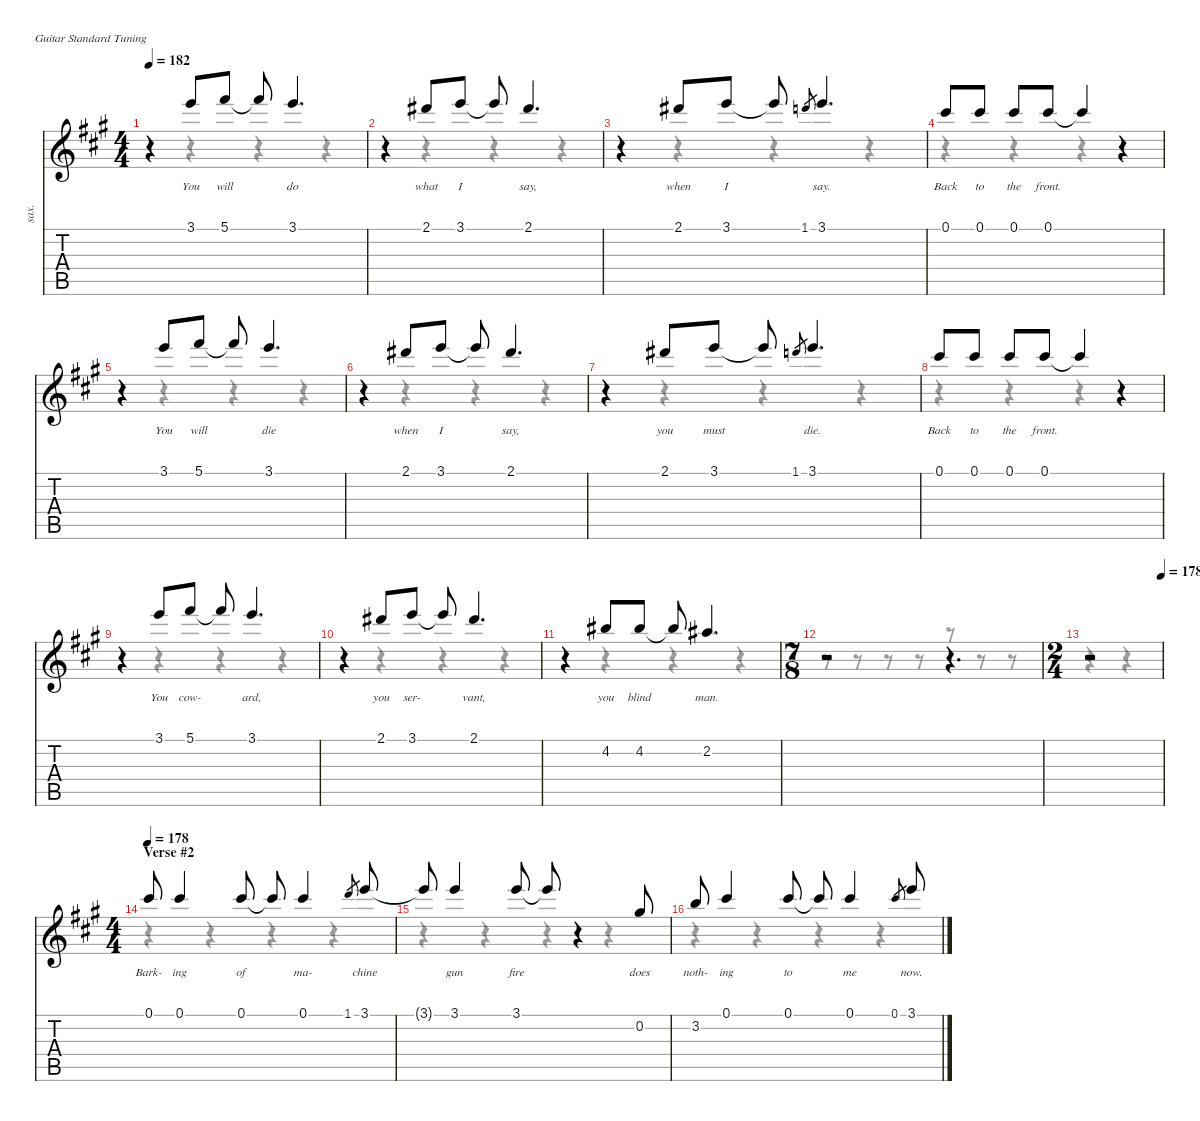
\defaultSystemsLayout 4
\hideDynamics
\bracketExtendMode nobrackets
\otherSystemsTrackNameOrientation horizontal
\track ("James Hetfield (Vocals)" "sax.") {instrument baritonesax}
\staff {score tabs}
\tuning (E4 B3 G3 D3 A2 E2)
\displaytranspose 21
\voice
\ts (4 4)
\tempo 182
\clef g2
\ks a
r.4{dy f beam Up} 3.1{acc forcenatural}.8{lyrics (0 "You") lyrics (1 "") lyrics (2 "") lyrics (3 "") lyrics (4 "") beam Up} 5.1{acc #}.8{lyrics (0 "will") lyrics (1 "") lyrics (2 "") lyrics (3 "") lyrics (4 "") beam Up} 5.1{t acc #}.8{beam Up} 3.1{acc forcenatural}.4{d lyrics (0 "do") lyrics (1 "") lyrics (2 "") lyrics (3 "") lyrics (4 "") beam Up} |
r.4{beam Up} 2.1{acc #}.8{lyrics (0 "what") lyrics (1 "") lyrics (2 "") lyrics (3 "") lyrics (4 "") beam Up} 3.1{acc forcenatural}.8{lyrics (0 "I") lyrics (1 "") lyrics (2 "") lyrics (3 "") lyrics (4 "") beam Up} 3.1{t acc forcenatural}.8{beam Up} 2.1{acc #}.4{d lyrics (0 "say,") lyrics (1 "") lyrics (2 "") lyrics (3 "") lyrics (4 "") beam Up} |
r.4{beam Up} 2.1{acc #}.8{lyrics (0 "when") lyrics (1 "") lyrics (2 "") lyrics (3 "") lyrics (4 "") beam Up} 3.1{acc forcenatural}.8{lyrics (0 "I") lyrics (1 "") lyrics (2 "") lyrics (3 "") lyrics (4 "") beam Up} 3.1{t acc forcenatural}.8{beam Up} 1.1{acc forcenatural}.8{gr dy mf beam Up} 3.1{acc forcenatural}.4{d lyrics (0 "say.") lyrics (1 "") lyrics (2 "") lyrics (3 "") lyrics (4 "") dy f beam Up} |
0.1{acc #}.8{lyrics (0 "Back") lyrics (1 "") lyrics (2 "") lyrics (3 "") lyrics (4 "") beam Up} 0.1{acc #}.8{lyrics (0 "to") lyrics (1 "") lyrics (2 "") lyrics (3 "") lyrics (4 "") beam Up} 0.1{acc #}.8{lyrics (0 "the") lyrics (1 "") lyrics (2 "") lyrics (3 "") lyrics (4 "") beam Up} 0.1{acc #}.8{lyrics (0 "front.") lyrics (1 "") lyrics (2 "") lyrics (3 "") lyrics (4 "") beam Up} 0.1{t acc #}.4{beam Up} r.4{beam Up} |
r.4{beam Up} 3.1{acc forcenatural}.8{lyrics (0 "You") lyrics (1 "") lyrics (2 "") lyrics (3 "") lyrics (4 "") beam Up} 5.1{acc #}.8{lyrics (0 "will") lyrics (1 "") lyrics (2 "") lyrics (3 "") lyrics (4 "") beam Up} 5.1{t acc #}.8{beam Up} 3.1{acc forcenatural}.4{d lyrics (0 "die") lyrics (1 "") lyrics (2 "") lyrics (3 "") lyrics (4 "") beam Up} |
r.4{beam Up} 2.1{acc #}.8{lyrics (0 "when") lyrics (1 "") lyrics (2 "") lyrics (3 "") lyrics (4 "") beam Up} 3.1{acc forcenatural}.8{lyrics (0 "I") lyrics (1 "") lyrics (2 "") lyrics (3 "") lyrics (4 "") beam Up} 3.1{t acc forcenatural}.8{beam Up} 2.1{acc #}.4{d lyrics (0 "say,") lyrics (1 "") lyrics (2 "") lyrics (3 "") lyrics (4 "") beam Up} |
r.4{beam Up} 2.1{acc #}.8{lyrics (0 "you") lyrics (1 "") lyrics (2 "") lyrics (3 "") lyrics (4 "") beam Up} 3.1{acc forcenatural}.8{lyrics (0 "must") lyrics (1 "") lyrics (2 "") lyrics (3 "") lyrics (4 "") beam Up} 3.1{t acc forcenatural}.8{beam Up} 1.1{acc forcenatural}.8{gr dy mf beam Up} 3.1{acc forcenatural}.4{d lyrics (0 "die.") lyrics (1 "") lyrics (2 "") lyrics (3 "") lyrics (4 "") dy f beam Up} |
0.1{acc #}.8{lyrics (0 "Back") lyrics (1 "") lyrics (2 "") lyrics (3 "") lyrics (4 "") beam Up} 0.1{acc #}.8{lyrics (0 "to") lyrics (1 "") lyrics (2 "") lyrics (3 "") lyrics (4 "") beam Up} 0.1{acc #}.8{lyrics (0 "the") lyrics (1 "") lyrics (2 "") lyrics (3 "") lyrics (4 "") beam Up} 0.1{acc #}.8{lyrics (0 "front.") lyrics (1 "") lyrics (2 "") lyrics (3 "") lyrics (4 "") beam Up} 0.1{t acc #}.4{beam Up} r.4{beam Up} |
r.4{beam Up} 3.1{acc forcenatural}.8{lyrics (0 "You") lyrics (1 "") lyrics (2 "") lyrics (3 "") lyrics (4 "") beam Up} 5.1{acc #}.8{lyrics (0 "cow-") lyrics (1 "") lyrics (2 "") lyrics (3 "") lyrics (4 "") beam Up} 5.1{t acc #}.8{beam Up} 3.1{acc forcenatural}.4{d lyrics (0 "ard,") lyrics (1 "") lyrics (2 "") lyrics (3 "") lyrics (4 "") beam Up} |
r.4{beam Up} 2.1{acc #}.8{lyrics (0 "you") lyrics (1 "") lyrics (2 "") lyrics (3 "") lyrics (4 "") beam Up} 3.1{acc forcenatural}.8{lyrics (0 "ser-") lyrics (1 "") lyrics (2 "") lyrics (3 "") lyrics (4 "") beam Up} 3.1{t acc forcenatural}.8{beam Up} 2.1{acc #}.4{d lyrics (0 "vant,") lyrics (1 "") lyrics (2 "") lyrics (3 "") lyrics (4 "") beam Up} |
r.4{beam Up} 4.2{acc #}.8{lyrics (0 "you") lyrics (1 "") lyrics (2 "") lyrics (3 "") lyrics (4 "") dy mf beam Up} 4.2{acc #}.8{lyrics (0 "blind") lyrics (1 "") lyrics (2 "") lyrics (3 "") lyrics (4 "") beam Up} 4.2{t acc #}.8{dy f beam Up} 2.2{acc #}.4{d lyrics (0 "man.") lyrics (1 "") lyrics (2 "") lyrics (3 "") lyrics (4 "") dy mf beam Up} |
\ts (7 8)
\beaming (8 4 1 1 1)
r.2{beam Up} r.4{d beam Up} |
\ts (2 4)
\beaming (8 1 1 1 1)
\tempo (178 1)
r.2{beam Up} |
\ts (4 4)
\beaming (8 2 2 2 2)
\section ("" "Verse #2")
\tempo 178
0.1{acc #}.8{lyrics (0 "Bark-") lyrics (1 "") lyrics (2 "") lyrics (3 "") lyrics (4 "") dy f beam Up} 0.1{acc #}.4{lyrics (0 "ing") lyrics (1 "") lyrics (2 "") lyrics (3 "") lyrics (4 "") beam Up} 0.1{acc #}.8{lyrics (0 "of") lyrics (1 "") lyrics (2 "") lyrics (3 "") lyrics (4 "") beam Up} 0.1{t acc #}.8{beam Up} 0.1{acc #}.4{lyrics (0 "ma-") lyrics (1 "") lyrics (2 "") lyrics (3 "") lyrics (4 "") beam Up} 1.1{acc forcenatural}.8{gr dy mf beam Up} 3.1{acc forcenatural}.8{lyrics (0 "chine") lyrics (1 "") lyrics (2 "") lyrics (3 "") lyrics (4 "") dy f beam Up} |
3.1{t acc forcenatural}.8{beam Up} 3.1{acc forcenatural}.4{lyrics (0 "gun") lyrics (1 "") lyrics (2 "") lyrics (3 "") lyrics (4 "") beam Up} 3.1{acc forcenatural}.8{lyrics (0 "fire") lyrics (1 "") lyrics (2 "") lyrics (3 "") lyrics (4 "") beam Up} 3.1{t acc forcenatural}.8{beam Up} r.4{beam Up} 0.2{acc #}.8{lyrics (0 "does") lyrics (1 "") lyrics (2 "") lyrics (3 "") lyrics (4 "") beam Up} |
3.2{acc forcenatural}.8{lyrics (0 "noth-") lyrics (1 "") lyrics (2 "") lyrics (3 "") lyrics (4 "") beam Up} 0.1{acc #}.4{lyrics (0 "ing") lyrics (1 "") lyrics (2 "") lyrics (3 "") lyrics (4 "") beam Up} 0.1{acc #}.8{lyrics (0 "to") lyrics (1 "") lyrics (2 "") lyrics (3 "") lyrics (4 "") beam Up} 0.1{t acc #}.8{beam Up} 0.1{acc #}.4{lyrics (0 "me") lyrics (1 "") lyrics (2 "") lyrics (3 "") lyrics (4 "") beam Up} 0.1{acc #}.8{gr dy mf beam Up} 3.1{acc forcenatural}.8{lyrics (0 "now.") lyrics (1 "") lyrics (2 "") lyrics (3 "") lyrics (4 "") dy f beam Up}
\voice
\clef g2
\ottava regular
\simile none
\ks a
r.4{dy mf beam Down} r.4{beam Down} r.4{beam Down} r.4{beam Down} |
r.4{beam Down} r.4{beam Down} r.4{beam Down} r.4{beam Down} |
r.4{beam Down} r.4{beam Down} r.4{beam Down} r.4{beam Down} |
r.4{beam Down} r.4{beam Down} r.4{beam Down} r.4{beam Down} |
r.4{beam Down} r.4{beam Down} r.4{beam Down} r.4{beam Down} |
r.4{beam Down} r.4{beam Down} r.4{beam Down} r.4{beam Down} |
r.4{beam Down} r.4{beam Down} r.4{beam Down} r.4{beam Down} |
r.4{beam Down} r.4{beam Down} r.4{beam Down} r.4{beam Down} |
r.4{beam Down} r.4{beam Down} r.4{beam Down} r.4{beam Down} |
r.4{beam Down} r.4{beam Down} r.4{beam Down} r.4{beam Down} |
r.4{beam Down} r.4{beam Down} r.4{beam Down} r.4{beam Down} |
r.8{beam Down} r.8{beam Down} r.8{beam Down} r.8{beam Down} r.8{beam Down} r.8{beam Down} r.8{beam Down} |
r.4{beam Down} r.4{beam Down} |
r.4{beam Down} r.4{beam Down} r.4{beam Down} r.4{beam Down} |
r.4{beam Down} r.4{beam Down} r.4{beam Down} r.4{beam Down} |
r.4{beam Down} r.4{beam Down} r.4{beam Down} r.4{beam Down}
